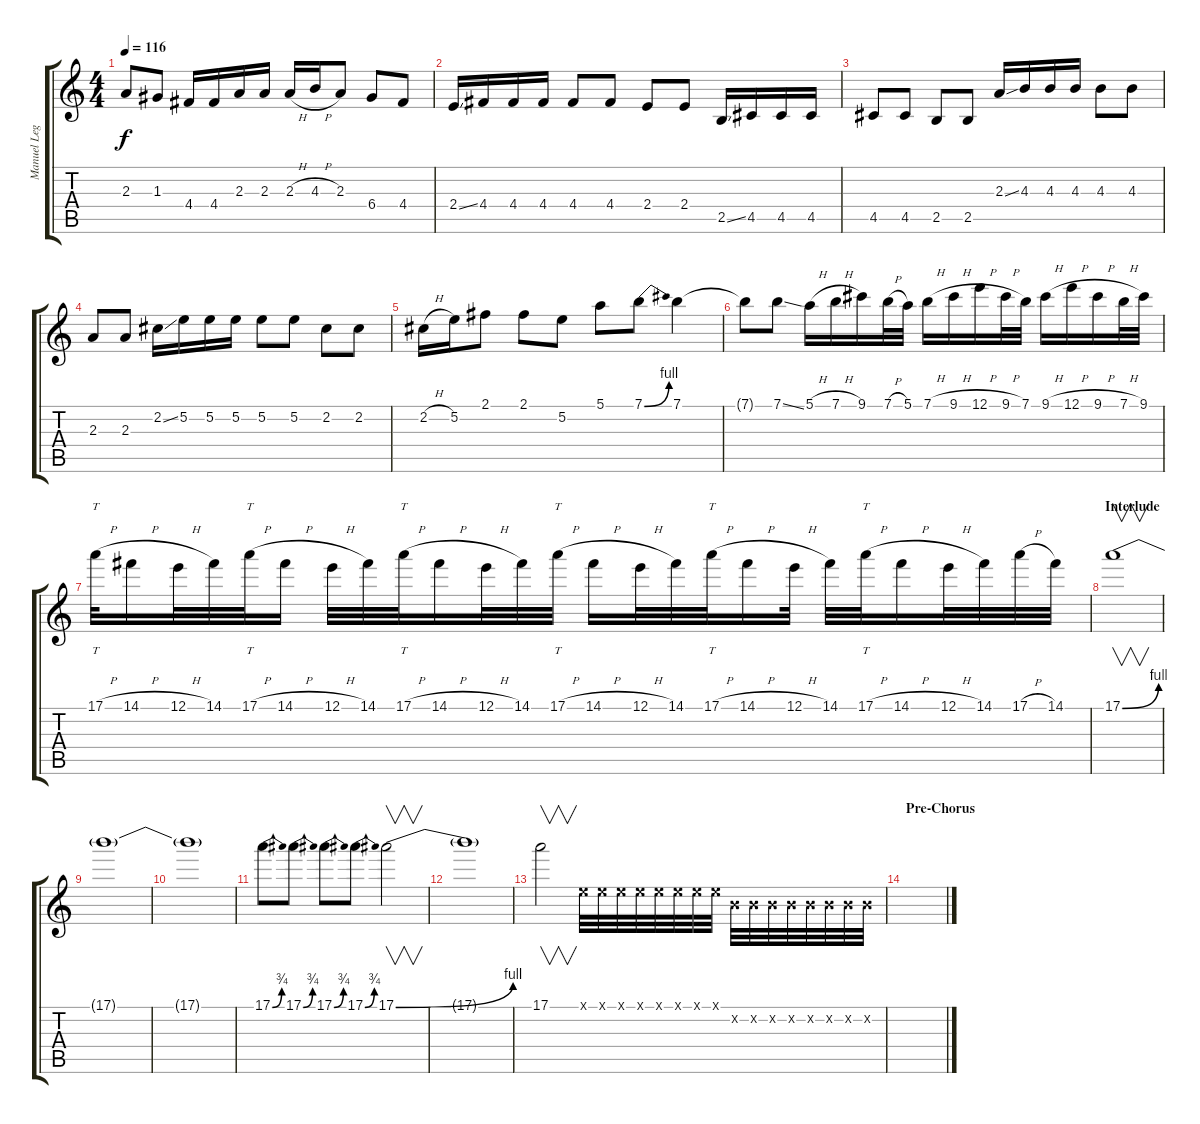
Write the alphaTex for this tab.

\track ("Manuel Legarda (solo guitar)" "Manuel Leg") {instrument overdrivenguitar}
\staff {score tabs}
\tuning (E4 B3 G3 D3 A2 E2) {hide}
\ts (4 4)
\tempo 116
\clef g2
\ks c
2.3.8{dy f} 1.3.8 4.4.16 4.4.16 2.3.16 2.3.16 2.3{h}.16 4.3{h}.16 2.3.8 6.4.8 4.4.8 |
2.4{ss}.16 4.4.16 4.4.16 4.4.16 4.4.8 4.4.8 2.4.8 2.4.8 2.5{ss}.16 4.5.16 4.5.16 4.5.16 |
4.5.8 4.5.8 2.5.8 2.5.8 2.3{ss}.16 4.3.16 4.3.16 4.3.16 4.3.8 4.3.8 |
2.3.8 2.3.8 2.2{ss}.16 5.2.16 5.2.16 5.2.16 5.2.8 5.2.8 2.2.8 2.2.8 |
2.2{h}.16 5.2.16 2.1.8 2.1.8 5.2.8 5.1.8 7.1{be (bend 0 0 60 4)}.8 7.1.4 |
7.1{t}.8 7.1{ss}.8 5.1{h}.16 7.1{h}.16 9.1.16 7.1{h}.32 5.1.32 7.1{h}.16 9.1{h}.16 12.1{h}.16 9.1{h}.32 7.1.32 9.1{h}.16 12.1{h}.16 9.1{h}.16 7.1{h}.32 9.1.32 |
17.1{h}.32{tt} 14.1{h}.16 12.1{h}.32 14.1.32 17.1{h}.32{tt} 14.1{h}.16 12.1{h}.32 14.1.32 17.1{h}.32{tt} 14.1{h}.16 12.1{h}.32 14.1.32 17.1{h}.32{tt} 14.1{h}.16 12.1{h}.32 14.1.32 17.1{h}.32{tt} 14.1{h}.16 12.1{h}.32 14.1.32 17.1{h}.32{tt} 14.1{h}.16 12.1{h}.32 14.1.32 17.1{h}.32 14.1.32 |
\section ("" "Interlude")
17.1{be (bend 0 0 60 4)}.1{v} |
17.1{t}.1 |
17.1{t}.1 |
17.1{be (bend 0 0 60 3)}.8 17.1{be (bend 0 0 60 3)}.8 17.1{be (bend 0 0 60 3)}.8 17.1{be (bend 0 0 60 3)}.8 17.1{be (bend 0 0 60 4)}.2{v} |
17.1{t}.1 |
17.1.2{v} 0.1{x}.32 0.1{x}.32 0.1{x}.32 0.1{x}.32 0.1{x}.32 0.1{x}.32 0.1{x}.32 0.1{x}.32 0.2{x}.32 0.2{x}.32 0.2{x}.32 0.2{x}.32 0.2{x}.32 0.2{x}.32 0.2{x}.32 0.2{x}.32 |
\section ("" "Pre-Chorus")
